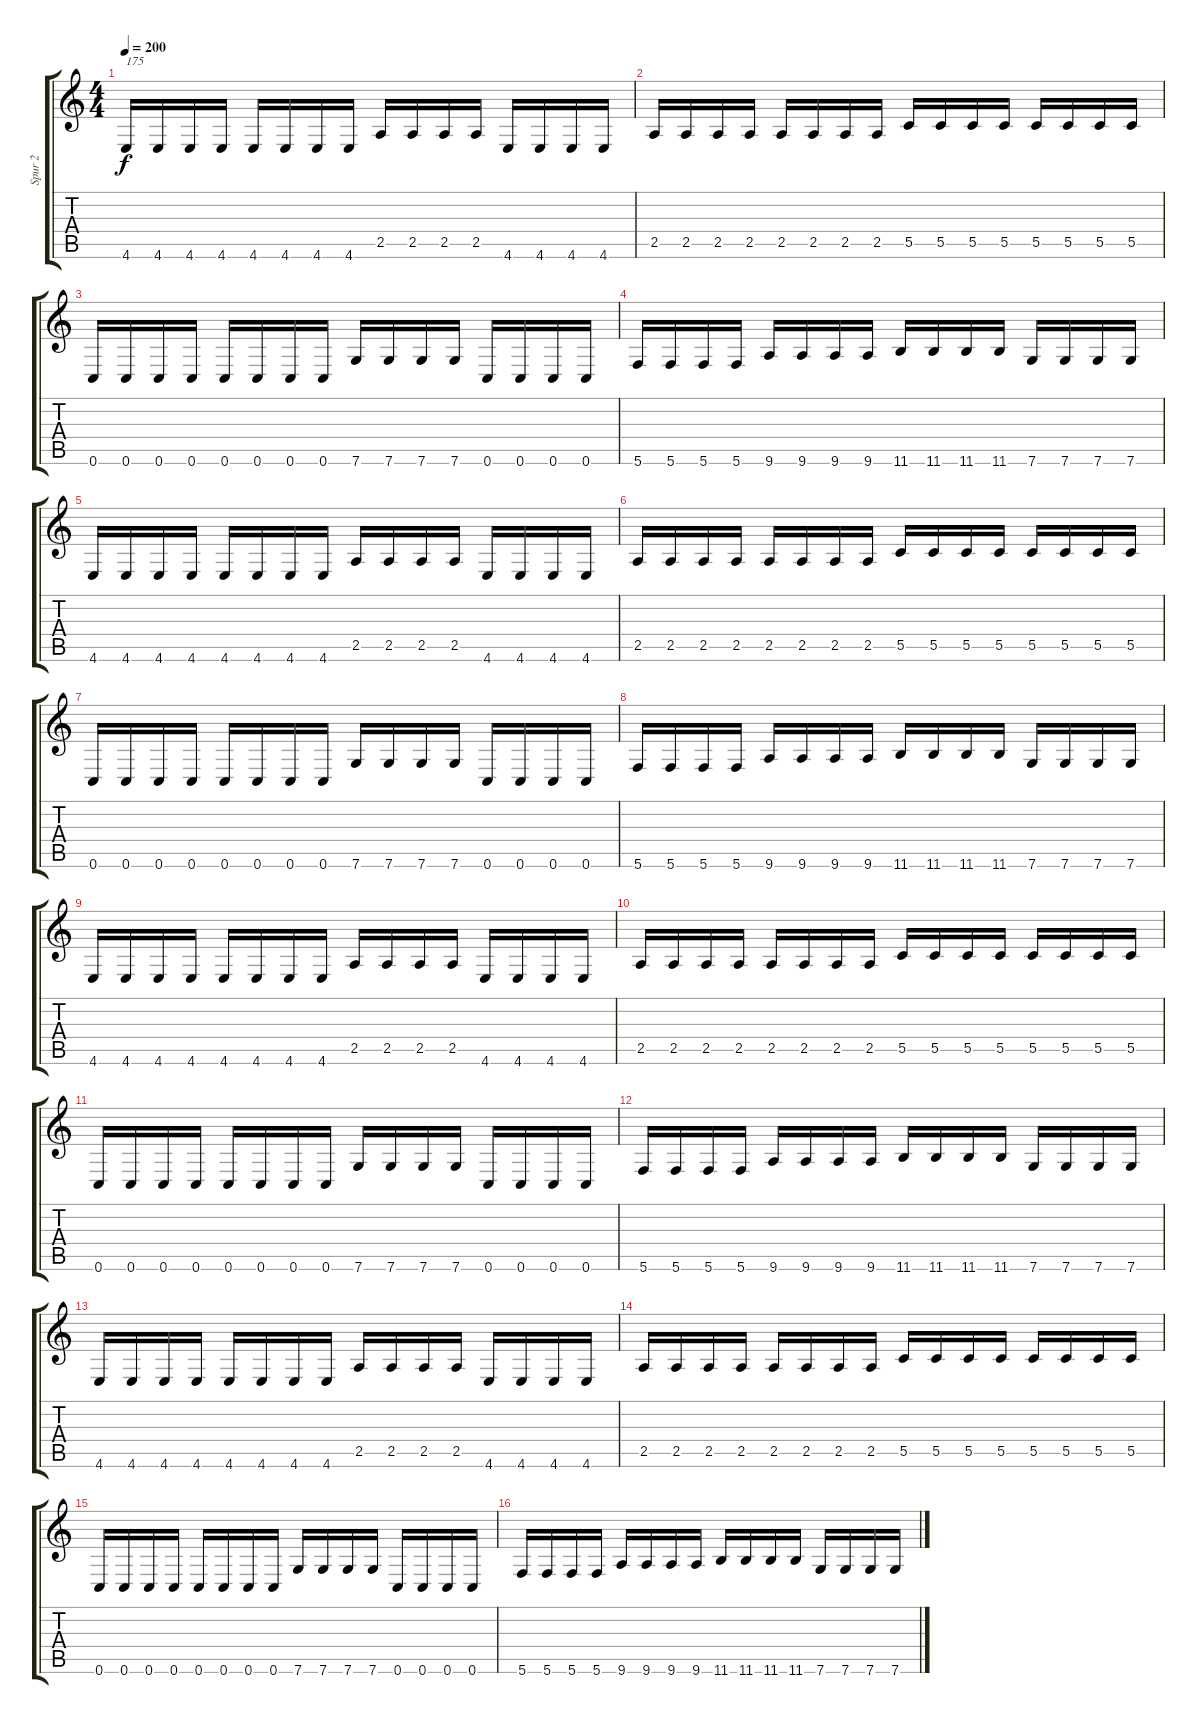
\track ("Spur 2" "Spur 2") {instrument overdrivenguitar}
\staff {score tabs}
\tuning (D4 A3 F3 C3 G2 C2) {hide}
\ts (4 4)
\tempo 200
\tempo 175
\tempo 200
\clef g2
\ks c
4.6.16{txt "175" dy f instrument overdrivenguitar} 4.6.16 4.6.16 4.6.16 4.6.16 4.6.16 4.6.16 4.6.16 2.5.16 2.5.16 2.5.16 2.5.16 4.6.16 4.6.16 4.6.16 4.6.16 |
2.5.16 2.5.16 2.5.16 2.5.16 2.5.16 2.5.16 2.5.16 2.5.16 5.5.16 5.5.16 5.5.16 5.5.16 5.5.16 5.5.16 5.5.16 5.5.16 |
0.6.16 0.6.16 0.6.16 0.6.16 0.6.16 0.6.16 0.6.16 0.6.16 7.6.16 7.6.16 7.6.16 7.6.16 0.6.16 0.6.16 0.6.16 0.6.16 |
5.6.16 5.6.16 5.6.16 5.6.16 9.6.16 9.6.16 9.6.16 9.6.16 11.6.16 11.6.16 11.6.16 11.6.16 7.6.16 7.6.16 7.6.16 7.6.16 |
4.6.16 4.6.16 4.6.16 4.6.16 4.6.16 4.6.16 4.6.16 4.6.16 2.5.16 2.5.16 2.5.16 2.5.16 4.6.16 4.6.16 4.6.16 4.6.16 |
2.5.16 2.5.16 2.5.16 2.5.16 2.5.16 2.5.16 2.5.16 2.5.16 5.5.16 5.5.16 5.5.16 5.5.16 5.5.16 5.5.16 5.5.16 5.5.16 |
0.6.16 0.6.16 0.6.16 0.6.16 0.6.16 0.6.16 0.6.16 0.6.16 7.6.16 7.6.16 7.6.16 7.6.16 0.6.16 0.6.16 0.6.16 0.6.16 |
5.6.16 5.6.16 5.6.16 5.6.16 9.6.16 9.6.16 9.6.16 9.6.16 11.6.16 11.6.16 11.6.16 11.6.16 7.6.16 7.6.16 7.6.16 7.6.16 |
4.6.16 4.6.16 4.6.16 4.6.16 4.6.16 4.6.16 4.6.16 4.6.16 2.5.16 2.5.16 2.5.16 2.5.16 4.6.16 4.6.16 4.6.16 4.6.16 |
2.5.16 2.5.16 2.5.16 2.5.16 2.5.16 2.5.16 2.5.16 2.5.16 5.5.16 5.5.16 5.5.16 5.5.16 5.5.16 5.5.16 5.5.16 5.5.16 |
0.6.16 0.6.16 0.6.16 0.6.16 0.6.16 0.6.16 0.6.16 0.6.16 7.6.16 7.6.16 7.6.16 7.6.16 0.6.16 0.6.16 0.6.16 0.6.16 |
5.6.16 5.6.16 5.6.16 5.6.16 9.6.16 9.6.16 9.6.16 9.6.16 11.6.16 11.6.16 11.6.16 11.6.16 7.6.16 7.6.16 7.6.16 7.6.16 |
4.6.16 4.6.16 4.6.16 4.6.16 4.6.16 4.6.16 4.6.16 4.6.16 2.5.16 2.5.16 2.5.16 2.5.16 4.6.16 4.6.16 4.6.16 4.6.16 |
2.5.16 2.5.16 2.5.16 2.5.16 2.5.16 2.5.16 2.5.16 2.5.16 5.5.16 5.5.16 5.5.16 5.5.16 5.5.16 5.5.16 5.5.16 5.5.16 |
0.6.16 0.6.16 0.6.16 0.6.16 0.6.16 0.6.16 0.6.16 0.6.16 7.6.16 7.6.16 7.6.16 7.6.16 0.6.16 0.6.16 0.6.16 0.6.16 |
5.6.16 5.6.16 5.6.16 5.6.16 9.6.16 9.6.16 9.6.16 9.6.16 11.6.16 11.6.16 11.6.16 11.6.16 7.6.16 7.6.16 7.6.16 7.6.16
